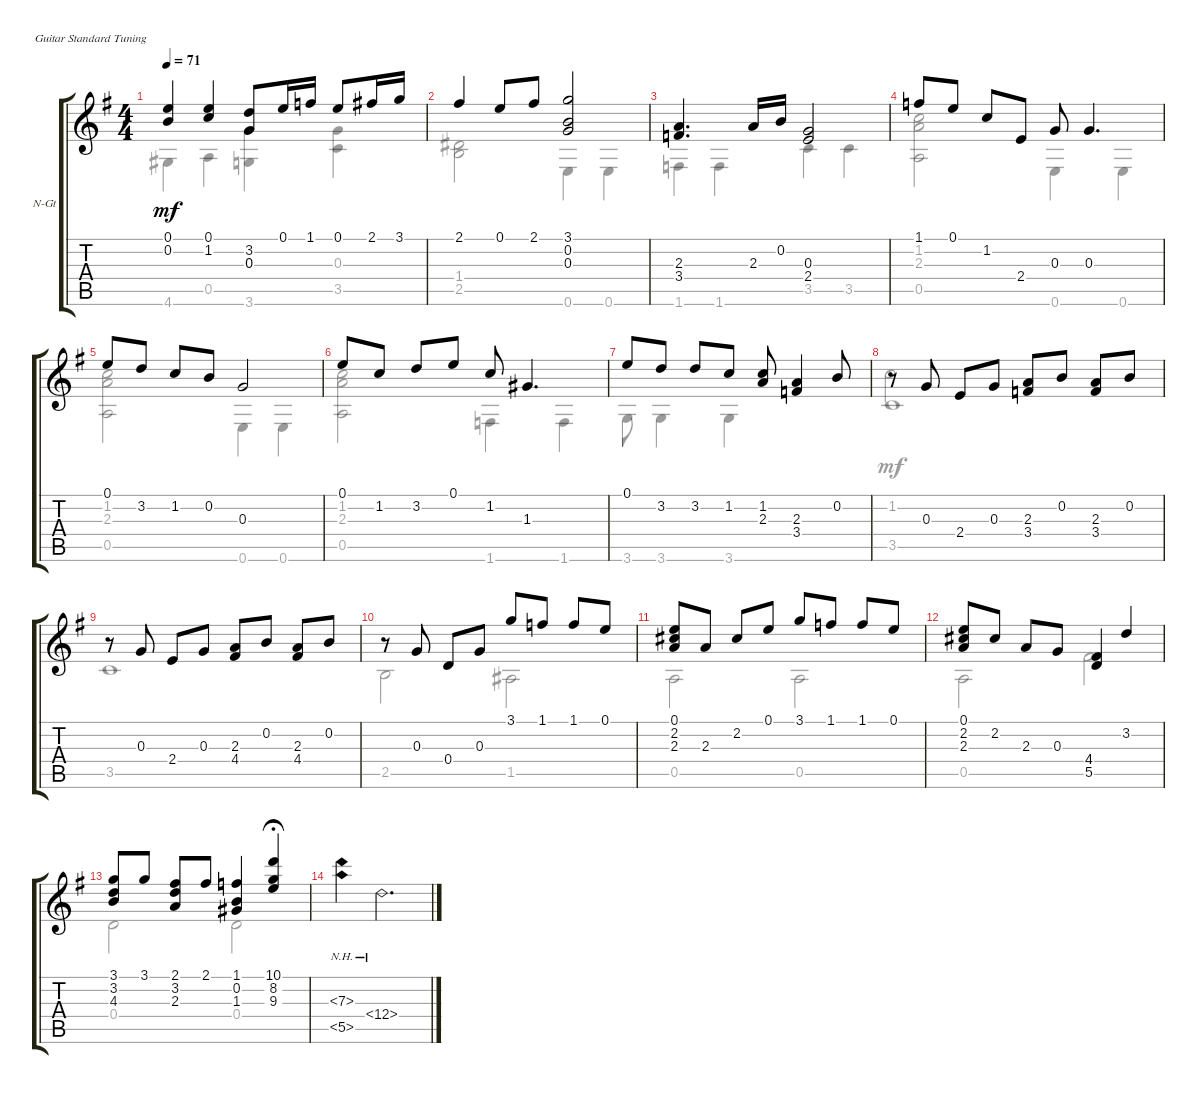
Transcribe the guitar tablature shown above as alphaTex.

\defaultSystemsLayout 4
\bracketExtendMode groupsimilarinstruments
\firstSystemTrackNameOrientation horizontal
\otherSystemsTrackNameOrientation horizontal
\track ("Nylon Guitar" "N-Gt") {multiBarRest instrument acousticguitarnylon}
\staff {score tabs}
\tuning (E4 B3 G3 D3 A2 E2)
\voice
\ts (4 4)
\tempo 71
\clef g2
\ks g
(0.1 0.2).4{dy mf} (1.2 0.1).4 (3.2 0.3).8 0.1.16 1.1.16 0.1.8 2.1.16 3.1.16 |
2.1.4 0.1.8 2.1.8 (3.1 0.2 0.3).2 |
(2.3 3.4).4{d} 2.3.16 0.2.16 (0.3 2.4).2 |
1.1.8 0.1.8 1.2.8 2.4.8 0.3.8 0.3.4{d} |
0.1.8 3.2.8 1.2.8 0.2.8 0.3.2 |
0.1.8 1.2.8 3.2.8 0.1.8 1.2.8 1.3.4{d} |
0.1.8 3.2.8 3.2.8 1.2.8 (1.2 2.3).8 (2.3 3.4).4 0.2.8 |
r.8 0.3.8 2.4.8 0.3.8 (2.3 3.4).8 0.2.8 (2.3 3.4).8 0.2.8 |
r.8 0.3.8 2.4.8 0.3.8 (2.3 4.4).8 0.2.8 (2.3 4.4).8 0.2.8 |
r.8 0.3.8 0.4.8 0.3.8 3.1.8 1.1.8 1.1.8 0.1.8 |
(0.1 2.2 2.3).8 2.3.8 2.2.8 0.1.8 3.1.8 1.1.8 1.1.8 0.1.8 |
(0.1 2.2 2.3).8 2.2.8 2.3.8 0.3.8 (4.4 5.5).4 3.2.4 |
(3.1 3.2 4.3).8 3.1.8 (2.1 3.2 2.3).8 2.1.8 (1.1 0.2 1.3).4 (9.3 8.2 10.1).4{fermata (medium 0.5)} |
(7.3{nh} 5.5{nh}).4 12.4{nh}.2{d}
\voice
\clef g2
\ottava regular
\simile none
\ks g
4.6.4{dy mf} 0.5.4 (3.6 0.3).4 (3.5 0.3).4 |
(2.5 1.4).2 0.6.4 0.6.4 |
1.6.4 1.6.4 3.5.4 3.5.4 |
(0.5 2.3 1.2).2 0.6.4 0.6.4 |
(0.5 2.3 1.2).2 0.6.4 0.6.4 |
(0.5 2.3 1.2).2 1.6.4 1.6.4 |
3.6.8 3.6.4 3.6.4 |
3.5.1 |
3.5.1 |
2.5.2 1.5.2 |
0.5.2 0.5.2 |
0.5.2 4.4.2 |
0.4.2 0.4.2 |
\voice
\clef g2
\ottava regular
\simile none
\ks g
|
|
|
|
|
|
|
1.2.2 |
|
|
|
|
|
